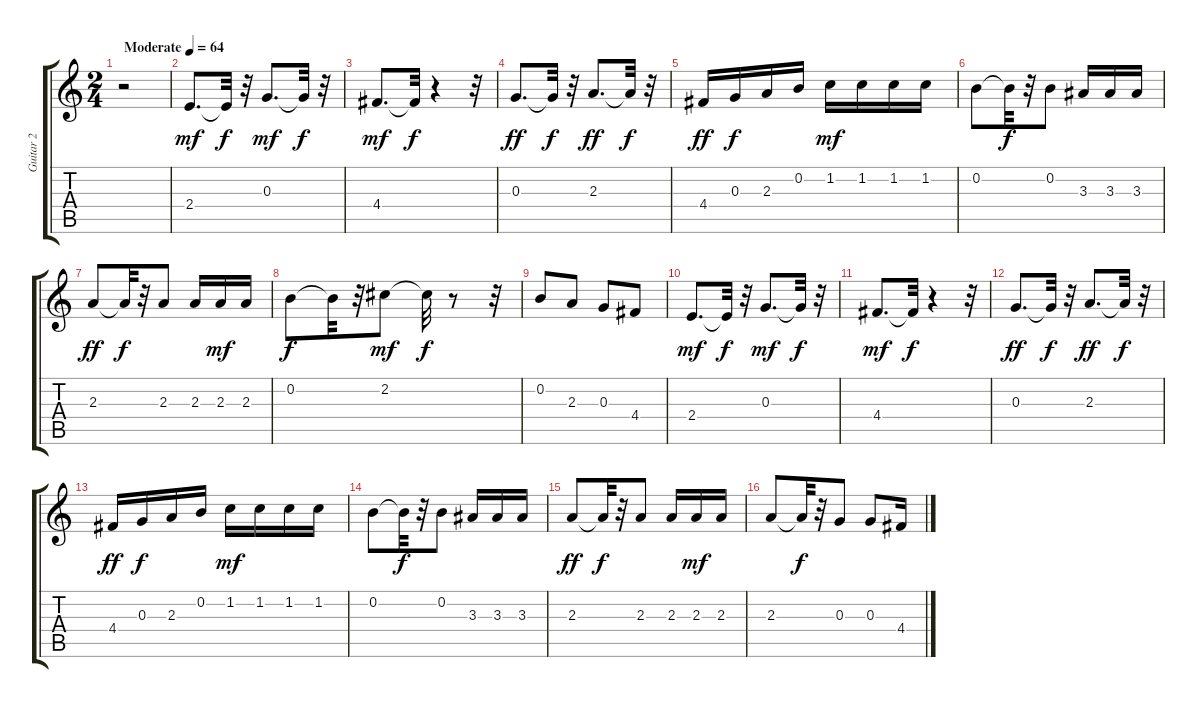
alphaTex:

\track ("Guitar 2" "Guitar 2") {instrument electricguitarjazz}
\staff {score tabs}
\tuning (E4 B3 G3 D3 A2 E2) {hide}
\ts (2 4)
\tempo (64 "Moderate")
\clef g2
\ks c
r.2{dy mf instrument electricguitarjazz} |
2.4.8{d} 2.4{t}.32{dy f} r.32 0.3.8{d dy mf} 0.3{t}.32{dy f} r.32 |
4.4.8{d dy mf} 4.4{t}.32{dy f} r.4 r.32 |
0.3.8{d dy ff} 0.3{t}.32{dy f} r.32 2.3.8{d dy ff} 2.3{t}.32{dy f} r.32 |
4.4.16{dy ff} 0.3.16{dy f} 2.3.16 0.2.16 1.2.16{dy mf} 1.2.16 1.2.16 1.2.16 |
0.2.8 0.2{t}.32{dy f} r.32 0.2.8 3.3.16 3.3.16 3.3.16 |
2.3.8{dy ff} 2.3{t}.32{dy f} r.32 2.3.8 2.3.16 2.3.16{dy mf} 2.3.16 |
0.2.8{dy f} 0.2{t}.32 r.32 2.2.8{dy mf} 2.2{t}.32{dy f} r.8 r.32 |
0.2.8 2.3.8 0.3.8 4.4.8 |
2.4.8{d dy mf} 2.4{t}.32{dy f} r.32 0.3.8{d dy mf} 0.3{t}.32{dy f} r.32 |
4.4.8{d dy mf} 4.4{t}.32{dy f} r.4 r.32 |
0.3.8{d dy ff} 0.3{t}.32{dy f} r.32 2.3.8{d dy ff} 2.3{t}.32{dy f} r.32 |
4.4.16{dy ff} 0.3.16{dy f} 2.3.16 0.2.16 1.2.16{dy mf} 1.2.16 1.2.16 1.2.16 |
0.2.8 0.2{t}.32{dy f} r.32 0.2.8 3.3.16 3.3.16 3.3.16 |
2.3.8{dy ff} 2.3{t}.32{dy f} r.32 2.3.8 2.3.16 2.3.16{dy mf} 2.3.16 |
2.3.8 2.3{t}.32{dy f} r.32 0.3.8 0.3.8 4.4.16
